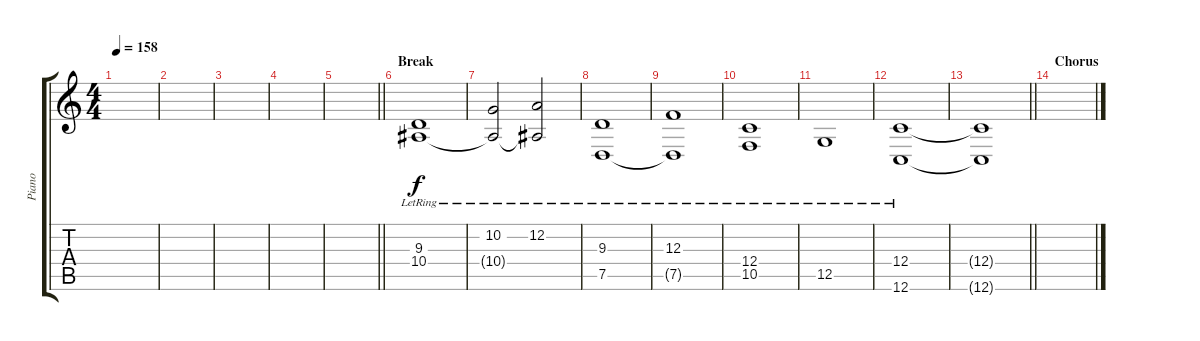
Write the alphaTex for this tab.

\track ("Piano" "Piano") {instrument acousticgrandpiano}
\staff {score tabs}
\tuning (D4 A3 F3 C3 G2 C2) {hide}
\ts (4 4)
\tempo 158
\clef g2
\ks c
|
|
|
|
\barLineRight lightlight
|
\section ("" "Break")
(9.3{lr} 10.4{lr}).1 |
(10.2{lr} 10.4{t}).2 (12.2{lr} 10.4{t}).2 |
(9.3{lr} 7.5{lr}).1 |
(12.3{lr} 7.5{t}).1 |
(12.4{lr} 10.5{lr}).1 |
12.5{lr}.1 |
(12.4{lr} 12.6{lr}).1 |
\barLineRight lightlight
(12.4{t} 12.6{t}).1 |
\section ("" "Chorus")
